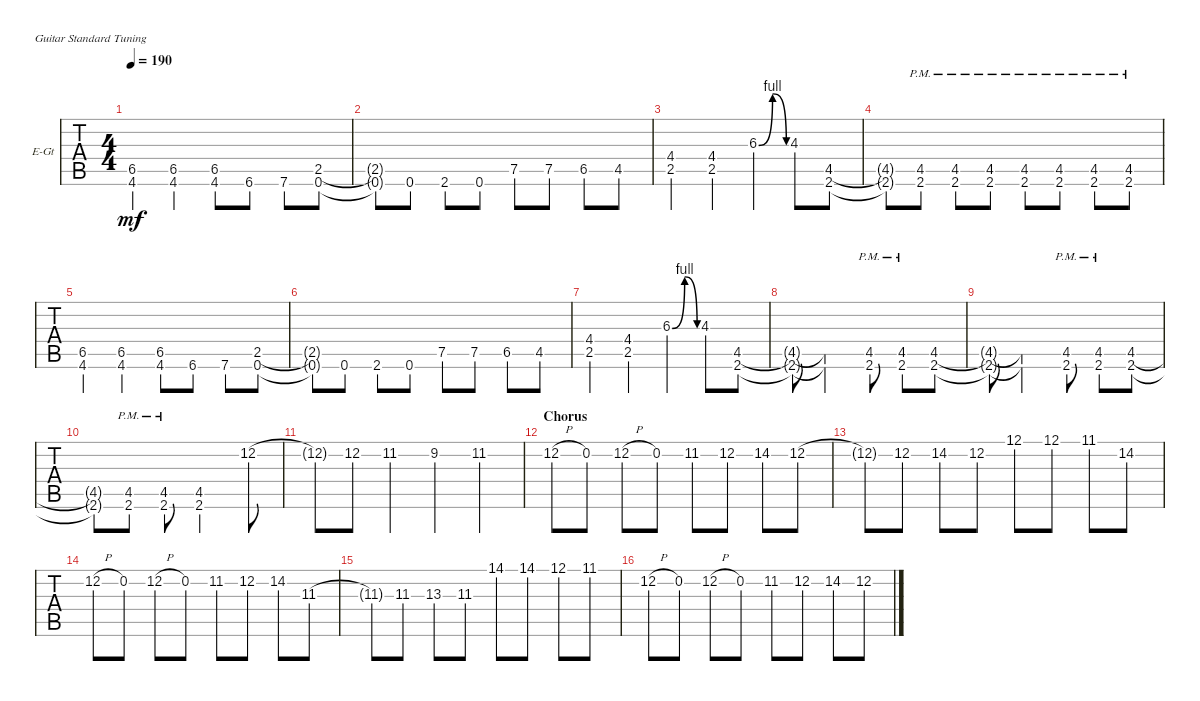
\defaultSystemsLayout 4
\bracketExtendMode groupsimilarinstruments
\firstSystemTrackNameOrientation horizontal
\otherSystemsTrackNameOrientation horizontal
\track ("Matthew" "E-Gt") {instrument distortionguitar}
\staff {tabs}
\tuning (E4 B3 G3 D3 A2 E2)
\ts (4 4)
\tempo 190
\clef g2
\ks c
(4.6 6.5).4{dy mf} (4.6 6.5).4 (4.6 6.5).8 6.6.8 7.6.8 (0.6 2.5).8 |
(0.6{t} 2.5{t}).8 0.6.8 2.6.8 0.6.8 7.5.8 7.5.8 6.5.8 4.5.8 |
(4.4 2.5).4 (2.5 4.4).4 6.3{be (bendrelease 0 0 10.2 4 20.4 4 30 0)}.4 4.3.8 (2.6 4.5).8 |
(2.6{t} 4.5{t}).8 (2.6{pm} 4.5{pm}).8 (2.6{pm} 4.5{pm}).8 (2.6{pm} 4.5{pm}).8 (2.6{pm} 4.5{pm}).8 (2.6{pm} 4.5{pm}).8 (2.6{pm} 4.5{pm}).8 (2.6{pm} 4.5{pm}).8 |
(4.6 6.5).4 (4.6 6.5).4 (4.6 6.5).8 6.6.8 7.6.8 (0.6 2.5).8 |
(0.6{t} 2.5{t}).8 0.6.8 2.6.8 0.6.8 7.5.8 7.5.8 6.5.8 4.5.8 |
(4.4 2.5).4 (2.5 4.4).4 6.3{be (bendrelease 0 0 10.2 4 20.4 4 30 0)}.4 4.3.8 (2.6 4.5).8 |
(2.6{t} 4.5{t}).8 (2.6{t} 4.5{t}).2 (2.6{pm} 4.5{pm}).8 (2.6{pm} 4.5{pm}).8 (2.6 4.5).8 |
(2.6{t} 4.5{t}).8 (2.6{t} 4.5{t}).2 (2.6{pm} 4.5{pm}).8 (2.6{pm} 4.5{pm}).8 (2.6 4.5).8 |
(2.6{t} 4.5{t}).8 (2.6{pm} 4.5{pm}).8 (2.6{pm} 4.5{pm}).8 (2.6 4.5).2 12.2.8 |
12.2{t}.8 12.2.8 11.2.4 9.2.4 11.2.4 |
\section ("" "Chorus")
12.2{h}.8 0.2.8 12.2{h}.8 0.2.8 11.2.8 12.2.8 14.2.8 12.2.8 |
12.2{t}.8 12.2.8 14.2.8 12.2.8 12.1.8 12.1.8 11.1.8 14.2.8 |
12.2{h}.8 0.2.8 12.2{h}.8 0.2.8 11.2.8 12.2.8 14.2.8 11.3.8 |
11.3{t}.8 11.3.8 13.3.8 11.3.8 14.1.8 14.1.8 12.1.8 11.1.8 |
12.2{h}.8 0.2.8 12.2{h}.8 0.2.8 11.2.8 12.2.8 14.2.8 12.2.8
